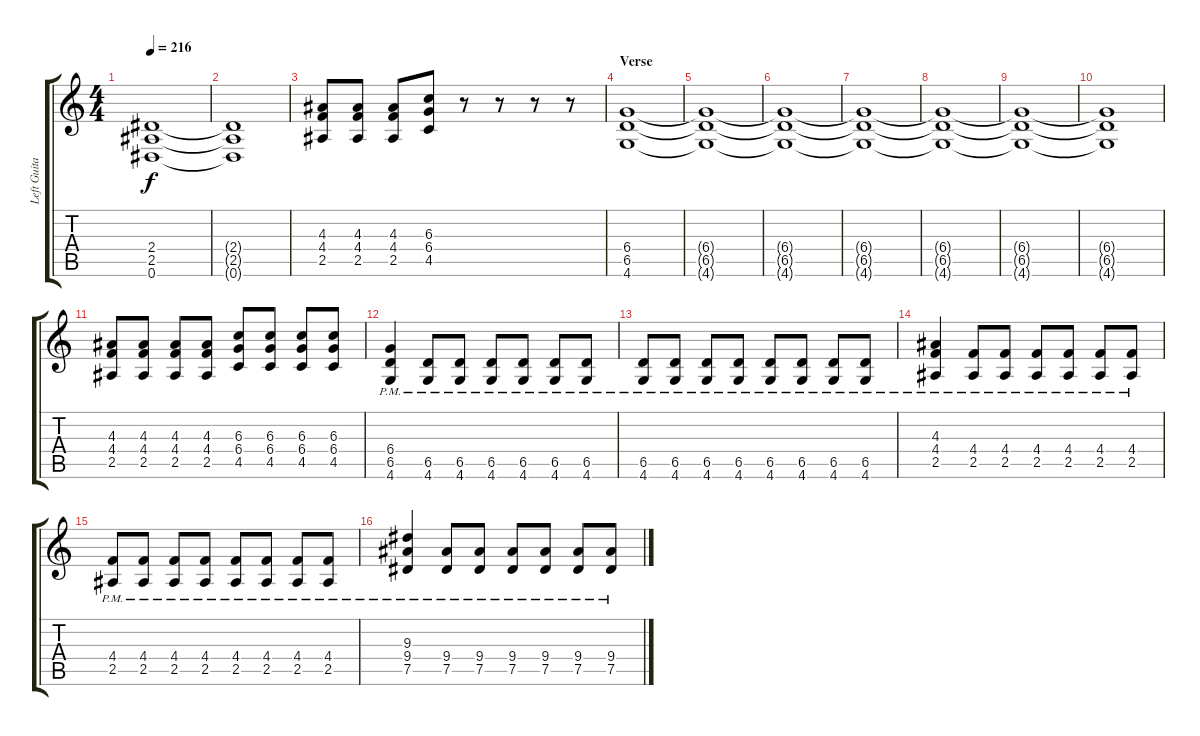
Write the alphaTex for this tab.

\track ("Left Guitar" "Left Guita") {instrument overdrivenguitar}
\staff {score tabs}
\tuning (Eb4 Bb3 Gb3 Db3 Ab2 Eb2) {hide}
\ts (4 4)
\tempo 216
\clef g2
\ks c
(2.4{t} 2.5{t} 0.6{t}).1{dy f} |
(2.4{t} 2.5{t} 0.6{t}).1 |
(4.3 4.4 2.5).8 (4.3 4.4 2.5).8 (4.3 4.4 2.5).8 (6.3 6.4 4.5).8 r.8 r.8 r.8 r.8 |
\section ("" "Verse")
(6.4 6.5 4.6).1 |
(6.4{t} 6.5{t} 4.6{t}).1 |
(6.4{t} 6.5{t} 4.6{t}).1 |
(6.4{t} 6.5{t} 4.6{t}).1 |
(6.4{t} 6.5{t} 4.6{t}).1 |
(6.4{t} 6.5{t} 4.6{t}).1 |
(6.4{t} 6.5{t} 4.6{t}).1 |
(4.3 4.4 2.5).8 (4.3 4.4 2.5).8 (4.3 4.4 2.5).8 (4.3 4.4 2.5).8 (6.3 6.4 4.5).8 (6.3 6.4 4.5).8 (6.3 6.4 4.5).8 (6.3 6.4 4.5).8 |
(6.4 6.5{pm} 4.6{pm}).4 (6.5{pm} 4.6{pm}).8 (6.5{pm} 4.6{pm}).8 (6.5{pm} 4.6{pm}).8 (6.5{pm} 4.6{pm}).8 (6.5{pm} 4.6{pm}).8 (6.5{pm} 4.6{pm}).8 |
(6.5{pm} 4.6{pm}).8 (6.5{pm} 4.6{pm}).8 (6.5{pm} 4.6{pm}).8 (6.5{pm} 4.6{pm}).8 (6.5{pm} 4.6{pm}).8 (6.5{pm} 4.6{pm}).8 (6.5{pm} 4.6{pm}).8 (6.5{pm} 4.6{pm}).8 |
(4.3 4.4{pm} 2.5{pm}).4 (4.4{pm} 2.5{pm}).8 (4.4{pm} 2.5{pm}).8 (4.4{pm} 2.5{pm}).8 (4.4{pm} 2.5{pm}).8 (4.4{pm} 2.5{pm}).8 (4.4{pm} 2.5{pm}).8 |
(4.4{pm} 2.5{pm}).8 (4.4{pm} 2.5{pm}).8 (4.4{pm} 2.5{pm}).8 (4.4{pm} 2.5{pm}).8 (4.4{pm} 2.5{pm}).8 (4.4{pm} 2.5{pm}).8 (4.4{pm} 2.5{pm}).8 (4.4{pm} 2.5{pm}).8 |
(9.3 9.4 7.5{pm}).4 (9.4{pm} 7.5{pm}).8 (9.4{pm} 7.5{pm}).8 (9.4{pm} 7.5{pm}).8 (9.4{pm} 7.5{pm}).8 (9.4{pm} 7.5{pm}).8 (9.4{pm} 7.5{pm}).8
